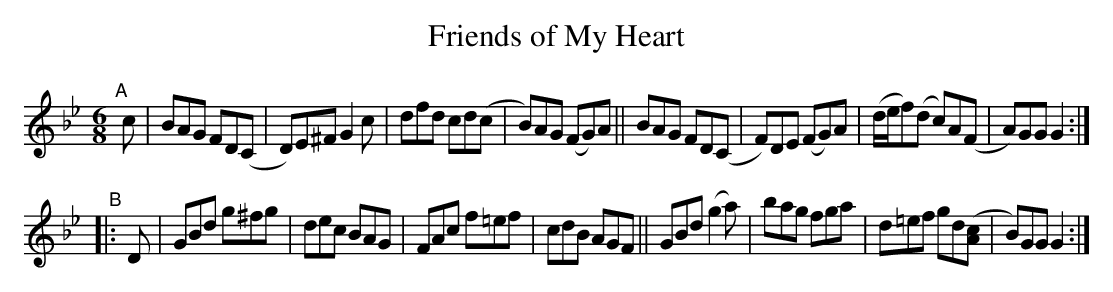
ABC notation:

X:1
T: Friends of My Heart
M: 6/8
L: 1/8
K: Gm
"^A"[|] c \
 | BAG FD(C | D)E^F G2c | dfd cd(c | B)AG (FG)A \
|| BAG FD(C | F)DE (FG)A | (d/e/f)(d c)A(F | A)GG G2 :|
"^B"\
|: D | GBd g^fg | dec BAG | FAc f=ef | cdB AGF \
|| GBd (g2a) | bag fga | d=ef gd([Ac] | B)GG G2 :|
